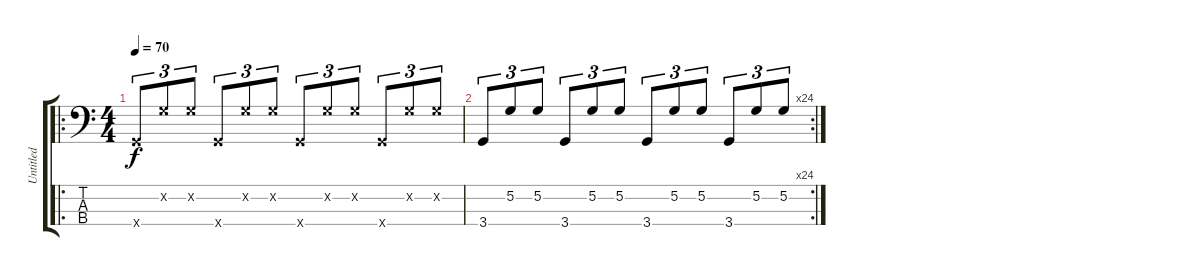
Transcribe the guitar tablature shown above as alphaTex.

\track ("Untitled" "Untitled") {instrument electricbassfinger}
\staff {score tabs}
\tuning (G2 D2 A1 E1) {hide}
\ro
\ts (4 4)
\tempo 70
\clef f4
\ks c
3.4{x}.8{tu (3 2) dy f instrument electricbassfinger} 5.2{x}.8{tu (3 2)} 5.2{x}.8{tu (3 2)} 3.4{x}.8{tu (3 2)} 5.2{x}.8{tu (3 2)} 5.2{x}.8{tu (3 2)} 3.4{x}.8{tu (3 2)} 5.2{x}.8{tu (3 2)} 5.2{x}.8{tu (3 2)} 3.4{x}.8{tu (3 2)} 5.2{x}.8{tu (3 2)} 5.2{x}.8{tu (3 2)} |
\rc 24
3.4.8{tu (3 2)} 5.2.8{tu (3 2)} 5.2.8{tu (3 2)} 3.4.8{tu (3 2)} 5.2.8{tu (3 2)} 5.2.8{tu (3 2)} 3.4.8{tu (3 2)} 5.2.8{tu (3 2)} 5.2.8{tu (3 2)} 3.4.8{tu (3 2)} 5.2.8{tu (3 2)} 5.2.8{tu (3 2)}
